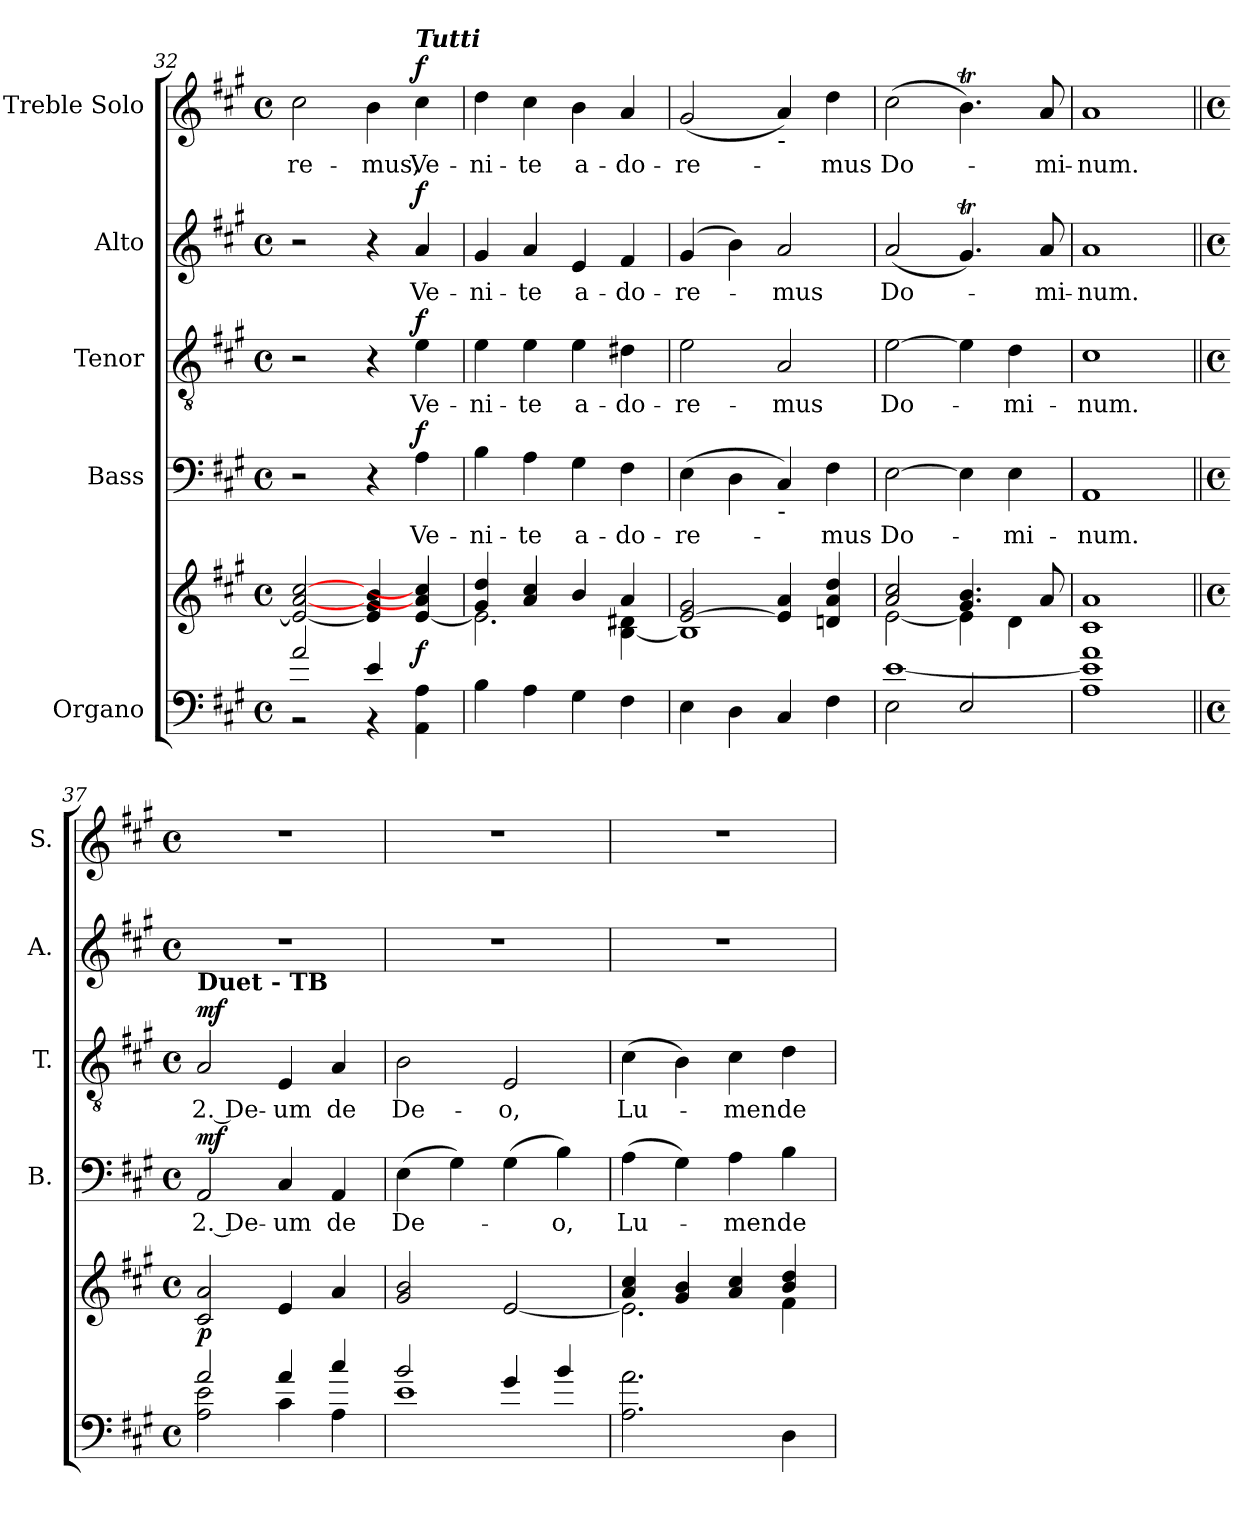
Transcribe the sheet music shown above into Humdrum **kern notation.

**kern	**kern	**dynam	**kern	**text	**dynam	**kern	**text	**dynam	**kern	**text	**dynam	**kern	**text	**dynam
*part5	*part5	*part5	*part4	*part4	*part4	*part3	*part3	*part3	*part2	*part2	*part2	*part1	*part1	*part1
*staff6	*staff5	*staff5/6	*staff4	*staff4	*staff4	*staff3	*staff3	*staff3	*staff2	*staff2	*staff2	*staff1	*staff1	*staff1
*I"Organo	*	*	*I"Bass	*	*	*I"Tenor	*	*	*I"Alto	*	*	*I"Treble Solo	*	*
*	*	*	*I'B.	*	*	*I'T.	*	*	*I'A.	*	*	*I'S.	*	*
*clefF4	*clefG2	*	*clefF4	*	*	*clefGv2	*	*	*clefG2	*	*	*clefG2	*	*
*	*	*	*	*	*	*ITrd7c12	*	*	*	*	*	*	*	*
*k[f#c#g#]	*k[f#c#g#]	*	*k[f#c#g#]	*	*	*k[f#c#g#]	*	*	*k[f#c#g#]	*	*	*k[f#c#g#]	*	*
*A:	*A:	*	*A:	*	*	*A:	*	*	*A:	*	*	*A:	*	*
*M4/4	*M4/4	*	*M4/4	*	*	*M4/4	*	*	*M4/4	*	*	*M4/4	*	*
*met(c)	*met(c)	*	*met(c)	*	*	*met(c)	*	*	*met(c)	*	*	*met(c)	*	*
*8ba	*	*	*	*	*	*	*	*	*	*	*	*	*	*
=32	=32	=32	=32	=32	=32	=32	=32	=32	=32	=32	=32	=32	=32	=32
*^	*	*	*	*	*	*	*	*	*	*	*	*	*	*
!	!	!	!	!	!	!	!	!	!	!	!	!	!	!LO:LY:b:color=#000000	!
2Ai/	2r	2ei/_ [2ai [2cc#i	.	2r	.	.	2r	.	.	2r	.	.	2cc#i\	-re-	.
!	!	!	!	!	!	!	!	!	!	!	!	!	!	!LO:LY:b:color=#000000	!
4Ei/	4r	4ei/] 4g#i 4bi	.	4r	.	.	4r	.	.	4r	.	.	4bi\	-mus,	.
!	!	!	!	!	!LO:LY:b:color=#000000	!	!	!	!	!	!	!	!	!	!
!	!	!	!	!	!	!	!	!LO:LY:b:color=#000000	!	!	!	!	!	!	!
!	!	!	!	!	!	!	!	!	!	!	!LO:LY:b:color=#000000	!	!	!	!
!	!	!	!	!	!	!	!	!	!	!	!	!	!LO:TX:a:Bi:t=Tutti	!	!
!	!	!	!	!	!	!	!	!	!	!	!	!	!	!LO:LY:b:color=#000000	!
4AAAi\ 4AAi	4ryy	[4ei/ 4ai] 4cc#i]	f	4Ai\	Ve-	f	4Ei\	Ve-	f	4ai/	Ve-	f	4cc#i\	Ve-	f
*v	*v	*	*	*	*	*	*	*	*	*	*	*	*	*	*
=33	=33	=33	=33	=33	=33	=33	=33	=33	=33	=33	=33	=33	=33	=33
*	*^	*	*	*	*	*	*	*	*	*	*	*	*	*
*^	*	*	*	*	*	*	*	*	*	*	*	*	*	*	*
!	!	!	!	!	!	!LO:LY:b:color=#000000	!	!	!	!	!	!	!	!	!	!
*v	*v	*	*	*	*	*	*	*	*	*	*	*	*	*	*	*
*^	*	*	*	*	*	*	*	*	*	*	*	*	*	*	*
!	!	!	!	!	!	!	!	!	!LO:LY:b:color=#000000	!	!	!	!	!	!	!
*v	*v	*	*	*	*	*	*	*	*	*	*	*	*	*	*	*
*^	*	*	*	*	*	*	*	*	*	*	*	*	*	*	*
!	!	!	!	!	!	!	!	!	!	!	!	!LO:LY:b:color=#000000	!	!	!	!
*v	*v	*	*	*	*	*	*	*	*	*	*	*	*	*	*	*
*^	*	*	*	*	*	*	*	*	*	*	*	*	*	*	*
!	!	!	!	!	!	!	!	!	!	!	!	!	!	!	!LO:LY:b:color=#000000	!
*v	*v	*	*	*	*	*	*	*	*	*	*	*	*	*	*	*
4BBi\	4g#i/ 4ddi	2.ei\]	.	4Bi\	-ni-	.	4Ei\	-ni-	.	4g#i/	-ni-	.	4ddi\	-ni-	.
!	!	!	!	!	!LO:LY:b:color=#000000	!	!	!	!	!	!	!	!	!	!
!	!	!	!	!	!	!	!	!LO:LY:b:color=#000000	!	!	!	!	!	!	!
!	!	!	!	!	!	!	!	!	!	!	!LO:LY:b:color=#000000	!	!	!	!
!	!	!	!	!	!	!	!	!	!	!	!	!	!	!LO:LY:b:color=#000000	!
4AAi\	4ai/ 4cc#i	.	.	4Ai\	-te	.	4Ei\	-te	.	4ai/	-te	.	4cc#i\	-te	.
!	!	!	!	!	!LO:LY:b:color=#000000	!	!	!	!	!	!	!	!	!	!
!	!	!	!	!	!	!	!	!LO:LY:b:color=#000000	!	!	!	!	!	!	!
!	!	!	!	!	!	!	!	!	!	!	!LO:LY:b:color=#000000	!	!	!	!
!	!	!	!	!	!	!	!	!	!	!	!	!	!	!LO:LY:b:color=#000000	!
4GG#i\	4bi/	.	.	4G#i\	a-	.	4Ei\	a-	.	4ei/	a-	.	4bi\	a-	.
!	!	!	!	!	!LO:LY:b:color=#000000	!	!	!	!	!	!	!	!	!	!
!	!	!	!	!	!	!	!	!LO:LY:b:color=#000000	!	!	!	!	!	!	!
!	!	!	!	!	!	!	!	!	!	!	!LO:LY:b:color=#000000	!	!	!	!
!	!	!	!	!	!	!	!	!	!	!	!	!	!	!LO:LY:b:color=#000000	!
4FF#i\	4ai/	[4Bi\ 4d#Xi	.	4F#i\	-do-	.	4D#Xi\	-do-	.	4f#i/	-do-	.	4ai/	-do-	.
=34	=34	=34	=34	=34	=34	=34	=34	=34	=34	=34	=34	=34	=34	=34	=34
!	!	!	!	!	!LO:LY:b:color=#000000	!	!	!	!	!	!	!	!	!	!
!	!	!	!	!	!	!	!	!LO:LY:b:color=#000000	!	!	!	!	!	!	!
!	!	!	!	!	!	!	!	!	!	!	!LO:LY:b:color=#000000	!	!	!	!
!	!	!	!	!	!	!	!	!	!	!	!	!	!	!LO:LY:b:color=#000000	!
4EEi\	[2ei/ 2g#i	1Bi]	.	(4Ei\	-re-	.	2Ei\	-re-	.	(4g#i/	-re-	.	(2g#i/	-re-	.
4DDi\	.	.	.	4Di\	.	.	.	.	.	4bi\)	.	.	.	.	.
!	!	!	!	!	!	!	!	!LO:LY:b:color=#000000	!	!	!	!	!	!	!
!	!	!	!	!	!	!	!	!	!	!	!	!	!LO:TX:b:t=-	!	!
!	!	!	!	!LO:TX:b:t=-	!	!	!	!	!	!	!	!	!	!	!
!	!	!	!	!	!	!	!	!	!	!	!LO:LY:b:color=#000000	!	!	!	!
4CC#i/	4ei/] 4ai	.	.	4C#i/)	.	.	2AAi/	-mus	.	2ai/	-mus	.	4ai/)	.	.
!	!	!	!	!	!LO:LY:b:color=#000000	!	!	!	!	!	!	!	!	!	!
!	!	!	!	!	!	!	!	!	!	!	!	!	!	!LO:LY:b:color=#000000	!
4FF#i\	4dni/ 4ai 4ddi	.	.	4F#i\	-mus	.	.	.	.	.	.	.	4ddi\	-mus	.
=35	=35	=35	=35	=35	=35	=35	=35	=35	=35	=35	=35	=35	=35	=35	=35
*^	*	*	*	*	*	*	*	*	*	*	*	*	*	*	*
*	*	*X8ba	*	*	*	*	*	*	*	*	*	*	*	*	*	*
!	!	!	!	!	!	!LO:LY:b:color=#000000	!	!	!	!	!	!	!	!	!	!
!	!	!	!	!	!	!	!	!	!LO:LY:b:color=#000000	!	!	!	!	!	!	!
!	!	!	!	!	!	!	!	!	!	!	!	!LO:LY:b:color=#000000	!	!	!	!
!	!	!	!	!	!	!	!	!	!	!	!	!	!	!	!LO:LY:b:color=#000000	!
2EEi\	[1Ei	2ai/ 2cc#i	[2ei\	.	[2Ei\	Do-	.	[2Ei\	Do-	.	(2ai/	Do-	.	(2cc#i\	Do-	.
2EEi/	.	4.g#i/ 4.bi	4ei\]	.	4Ei\]	.	.	4Ei\]	.	.	4.g#ti/)	.	.	4.bTi\)	.	.
!	!	!	!	!	!	!LO:LY:b:color=#000000	!	!	!	!	!	!	!	!	!	!
!	!	!	!	!	!	!	!	!	!LO:LY:b:color=#000000	!	!	!	!	!	!	!
.	.	.	4di\	.	4Ei\	-mi-	.	4Di\	-mi-	.	.	.	.	.	.	.
!	!	!	!	!	!	!	!	!	!	!	!	!LO:LY:b:color=#000000	!	!	!	!
!	!	!	!	!	!	!	!	!	!	!	!	!	!	!	!LO:LY:b:color=#000000	!
.	.	8ai/	.	.	.	.	.	.	.	.	8ai/	-mi-	.	8ai/	-mi-	.
*	*	*v	*v	*	*	*	*	*	*	*	*	*	*	*	*	*
=36	=36	=36	=36	=36	=36	=36	=36	=36	=36	=36	=36	=36	=36	=36	=36
!	!	!	!	!	!LO:LY:b:color=#000000	!	!	!	!	!	!	!	!	!	!
!	!	!	!	!	!	!	!	!LO:LY:b:color=#000000	!	!	!	!	!	!	!
!	!	!	!	!	!	!	!	!	!	!	!LO:LY:b:color=#000000	!	!	!	!
!	!	!	!	!	!	!	!	!	!	!	!	!	!	!LO:LY:b:color=#000000	!
1Ai	1AAi 1Ei]	1c#i 1ai	.	1AAi	-num.	.	1C#i	-num.	.	1ai	-num.	.	1ai	-num.	.
!!LO:LB:g=z
=37||	=37||	=37||	=37||	=37||	=37||	=37||	=37||	=37||	=37||	=37||	=37||	=37||	=37||	=37||	=37||
*M4/4	*	*M4/4	*	*M4/4	*	*	*M4/4	*	*	*M4/4	*	*	*M4/4	*	*
*met(c)	*	*met(c)	*	*met(c)	*	*	*met(c)	*	*	*met(c)	*	*	*met(c)	*	*
!	!	!	!	!	!LO:LY:b:color=#000000	!	!	!	!	!	!	!	!	!	!
!	!	!	!	!	!	!	!LO:TX:a:B:t=Duet - TB	!	!	!	!	!	!	!	!
!	!	!	!	!	!	!	!	!LO:LY:b:color=#000000	!	!	!	!	!	!	!
2Ai/	2AAi\ 2Ei	2c#i/ 2ai	p	2AAi/	2. De-	mf	2AAi/	2. De-	mf	1r	.	.	1r	.	.
!	!	!	!	!	!LO:LY:b:color=#000000	!	!	!	!	!	!	!	!	!	!
!	!	!	!	!	!	!	!	!LO:LY:b:color=#000000	!	!	!	!	!	!	!
4Ai/	4C#i\	4ei/	.	4C#i/	-um	.	4EEi/	-um	.	.	.	.	.	.	.
!	!	!	!	!	!LO:LY:b:color=#000000	!	!	!	!	!	!	!	!	!	!
!	!	!	!	!	!	!	!	!LO:LY:b:color=#000000	!	!	!	!	!	!	!
4c#i/	4AAi\	4ai/	.	4AAi/	de	.	4AAi/	de	.	.	.	.	.	.	.
=38	=38	=38	=38	=38	=38	=38	=38	=38	=38	=38	=38	=38	=38	=38	=38
!	!	!	!	!	!LO:LY:b:color=#000000	!	!	!	!	!	!	!	!	!	!
!	!	!	!	!	!	!	!	!LO:LY:b:color=#000000	!	!	!	!	!	!	!
2Bi/	1Ei	2g#i/ 2bi	.	(4Ei\	De-	.	2BBi\	De-	.	1r	.	.	1r	.	.
.	.	.	.	4G#i\)	.	.	.	.	.	.	.	.	.	.	.
!	!	!	!	!	!	!	!	!LO:LY:b:color=#000000	!	!	!	!	!	!	!
4G#i/	.	[2ei/	.	(4G#i\	.	.	2EEi/	-o,	.	.	.	.	.	.	.
!	!	!	!	!	!LO:LY:b:color=#000000	!	!	!	!	!	!	!	!	!	!
4Bi/	.	.	.	4Bi\)	-o,	.	.	.	.	.	.	.	.	.	.
*v	*v	*	*	*	*	*	*	*	*	*	*	*	*	*	*
=39	=39	=39	=39	=39	=39	=39	=39	=39	=39	=39	=39	=39	=39	=39
*	*^	*	*	*	*	*	*	*	*	*	*	*	*	*
!	!	!	!	!	!LO:LY:b:color=#000000	!	!	!	!	!	!	!	!	!	!
!	!	!	!	!	!	!	!	!LO:LY:b:color=#000000	!	!	!	!	!	!	!
2.AAi\ 2.Ai	4ai/ 4cc#i	2.ei\]	.	(4Ai\	Lu-	.	(4C#i\	Lu-	.	1r	.	.	1r	.	.
.	4g#i/ 4bi	.	.	4G#i\)	.	.	4BBi\)	.	.	.	.	.	.	.	.
!	!	!	!	!	!LO:LY:b:color=#000000	!	!	!	!	!	!	!	!	!	!
!	!	!	!	!	!	!	!	!LO:LY:b:color=#000000	!	!	!	!	!	!	!
.	4ai/ 4cc#i	.	.	4Ai\	-men	.	4C#i\	-men	.	.	.	.	.	.	.
!	!	!	!	!	!LO:LY:b:color=#000000	!	!	!	!	!	!	!	!	!	!
!	!	!	!	!	!	!	!	!LO:LY:b:color=#000000	!	!	!	!	!	!	!
4DDi\	4bi/ 4ddi	4f#i\	.	4Bi\	de	.	4Di\	de	.	.	.	.	.	.	.
*	*v	*v	*	*	*	*	*	*	*	*	*	*	*	*	*
=	=	=	=	=	=	=	=	=	=	=	=	=	=	=
*-	*-	*-	*-	*-	*-	*-	*-	*-	*-	*-	*-	*-	*-	*-
